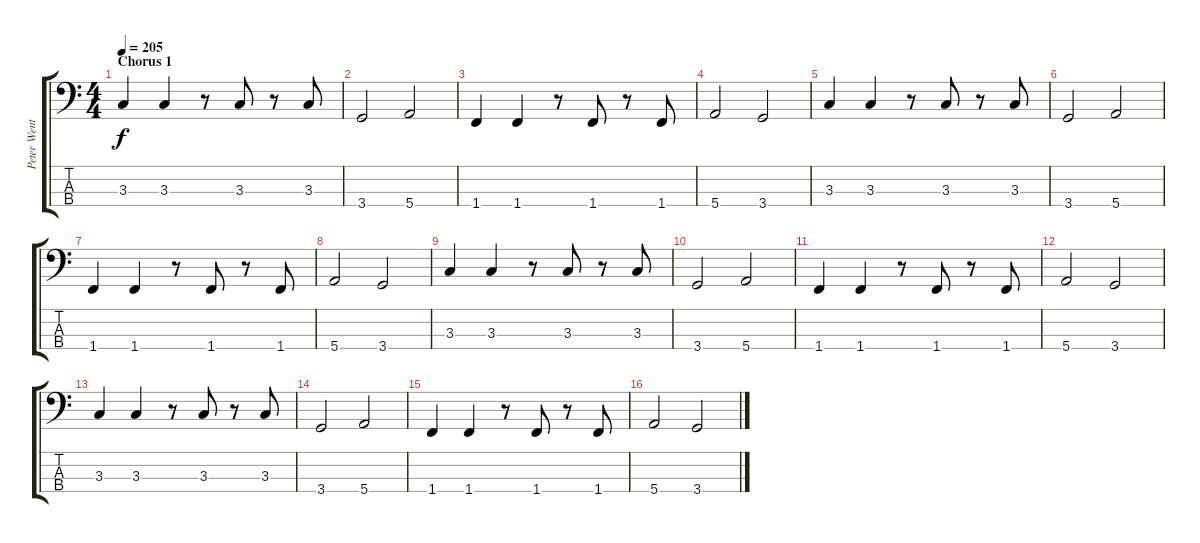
\track ("Peter Wentz (Bass)" "Peter Went") {instrument electricbasspick}
\staff {score tabs}
\tuning (G2 D2 A1 E1) {hide}
\ts (4 4)
\section ("" "Chorus 1")
\tempo 205
\clef f4
\ks c
3.3.4{dy f} 3.3.4 r.8 3.3.8 r.8 3.3.8 |
3.4.2 5.4.2 |
1.4.4 1.4.4 r.8 1.4.8 r.8 1.4.8 |
5.4.2 3.4.2 |
3.3.4 3.3.4 r.8 3.3.8 r.8 3.3.8 |
3.4.2 5.4.2 |
1.4.4 1.4.4 r.8 1.4.8 r.8 1.4.8 |
5.4.2 3.4.2 |
3.3.4 3.3.4 r.8 3.3.8 r.8 3.3.8 |
3.4.2 5.4.2 |
1.4.4 1.4.4 r.8 1.4.8 r.8 1.4.8 |
5.4.2 3.4.2 |
3.3.4 3.3.4 r.8 3.3.8 r.8 3.3.8 |
3.4.2 5.4.2 |
1.4.4 1.4.4 r.8 1.4.8 r.8 1.4.8 |
5.4.2 3.4.2
